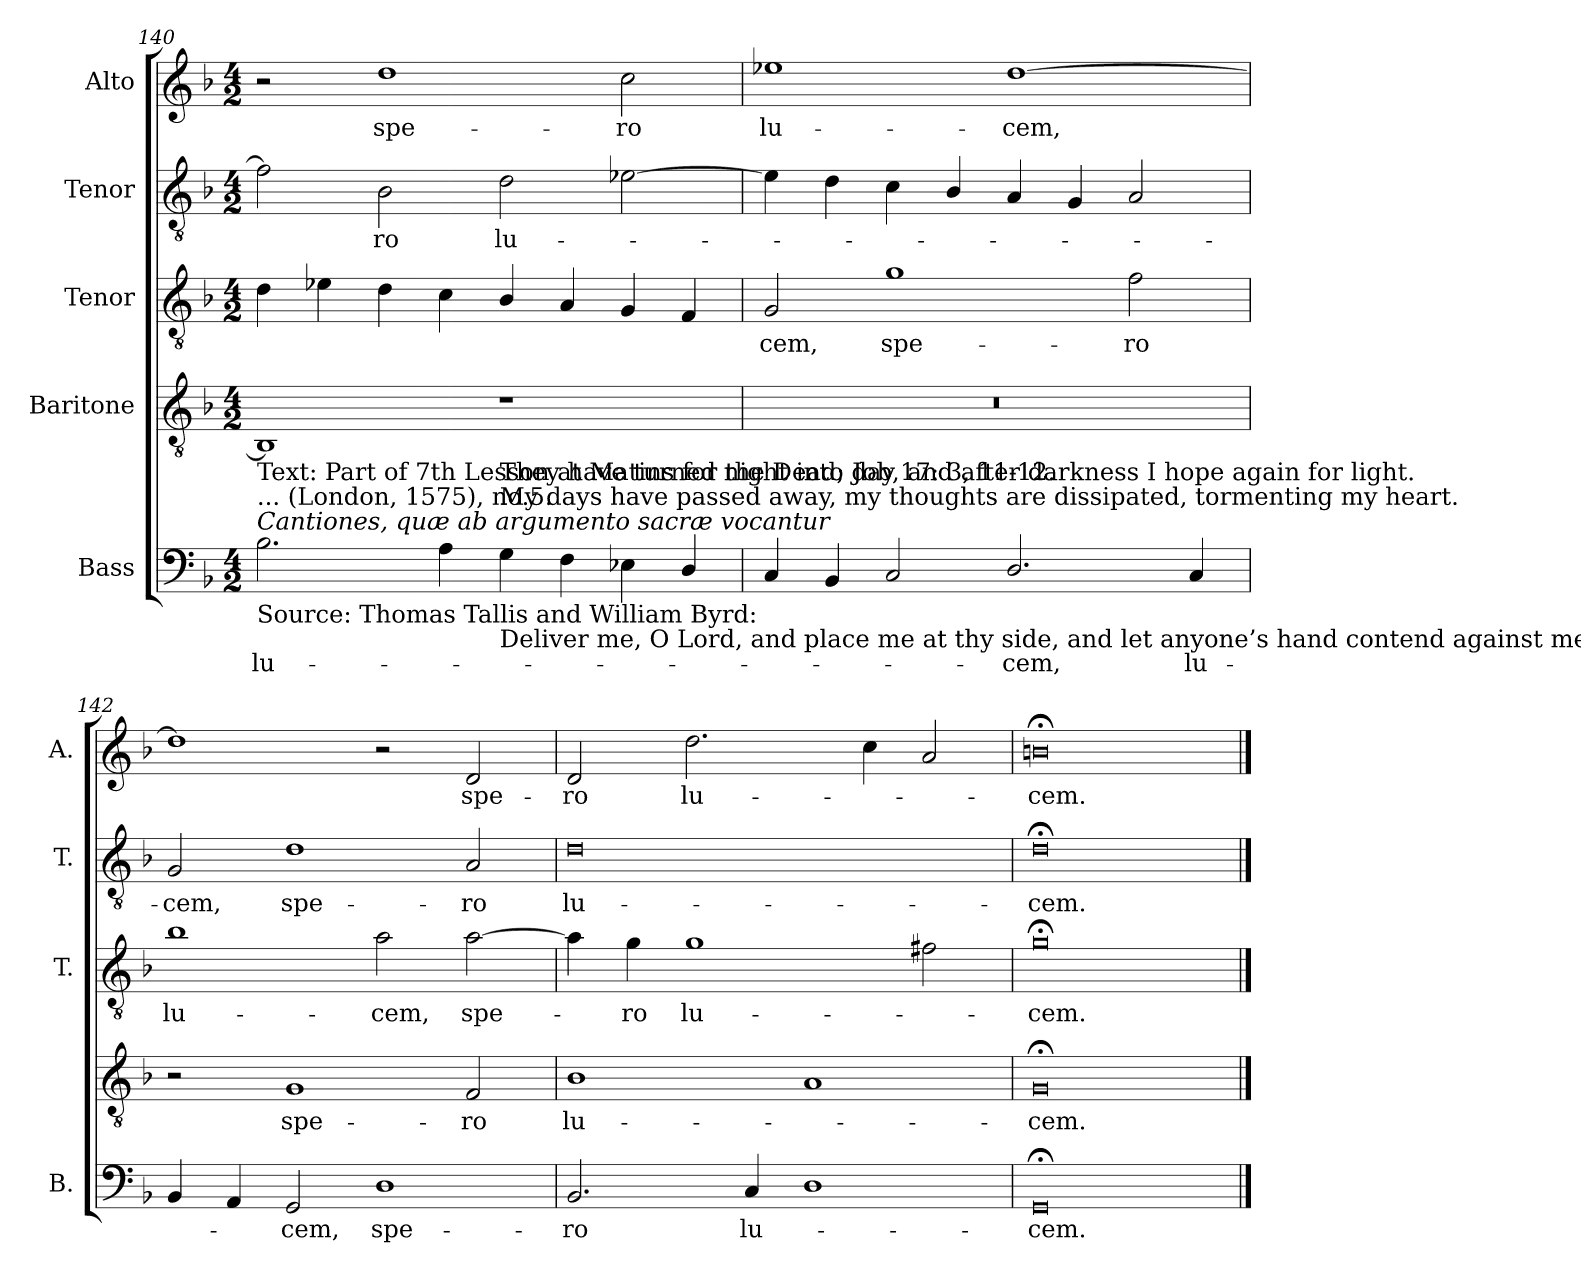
**kern	**text	**kern	**text	**kern	**text	**kern	**text	**kern	**text
*part5	*part5	*part4	*part4	*part3	*part3	*part2	*part2	*part1	*part1
*staff5	*staff5	*staff4	*staff4	*staff3	*staff3	*staff2	*staff2	*staff1	*staff1
*I"Bass	*	*I"Baritone	*	*I"Tenor	*	*I"Tenor	*	*I"Alto	*
*I'B.	*	*	*	*I'T.	*	*I'T.	*	*I'A.	*
!!LO:LB:g=z
*clefF4	*	*clefGv2	*	*clefGv2	*	*clefGv2	*	*clefG2	*
*	*	*ITrd7c12	*	*ITrd7c12	*	*ITrd7c12	*	*	*
*k[b-]	*	*k[b-]	*	*k[b-]	*	*k[b-]	*	*k[b-]	*
*F:	*	*F:	*	*F:	*	*F:	*	*F:	*
*M4/2	*	*M4/2	*	*M4/2	*	*M4/2	*	*M4/2	*
=140	=140	=140	=140	=140	=140	=140	=140	=140	=140
!LO:TX:b:t=Source&colon; Thomas Tallis and William Byrd&colon;	!	!	!	!	!	!	!	!	!
!LO:TX:i:t=Cantiones, quæ ab argumento sacræ vocantur	!	!	!	!	!	!	!	!	!
!LO:TX:t=... (London, 1575), no.5.	!	!	!	!	!	!	!	!	!
!LO:TX:t=Text&colon; Part of 7th Lesson at Matins for the Dead; Job 17&colon; 3, 11-12.	!	!	!	!	!	!	!	!	!
!	!LO:LY:b:color=#000000	!	!	!	!	!	!	!	!
2.B-i\	lu-	1BBB-i]	.	4Di\	.	2Fi\]	.	2r	.
.	.	.	.	4E-Xi\	.	.	.	.	.
!	!	!	!	!	!	!	!LO:LY:b:color=#000000	!	!
!	!	!	!	!	!	!	!	!	!LO:LY:b:color=#000000
.	.	.	.	4Di\	.	2BB-i\	-ro	1ddi	spe-
4Ai\	.	.	.	4Ci\	.	.	.	.	.
!LO:TX:b:t=Deliver me, O Lord, and place me at thy side, and let anyone’s hand contend against me.	!	!	!	!	!	!	!	!	!
!LO:TX:t=My days have passed away, my thoughts are dissipated, tormenting my heart.	!	!	!	!	!	!	!	!	!
!LO:TX:t=They have turned night into day, and after darkness I hope again for light.	!	!	!	!	!	!	!	!	!
!	!	!	!	!	!	!	!LO:LY:b:color=#000000	!	!
4Gi\	.	1r	.	4BB-i/	.	2Di\	lu-	.	.
4Fi\	.	.	.	4AAi/	.	.	.	.	.
!	!	!	!	!	!	!	!	!	!LO:LY:b:color=#000000
4E-Xi\	.	.	.	4GGi/	.	[2E-Xi\	.	2cci\	-ro
4Di/	.	.	.	4FFi/	.	.	.	.	.
=141	=141	=141	=141	=141	=141	=141	=141	=141	=141
!	!	!LO:N:vis=1	!	!	!	!	!	!	!
!	!	!	!	!	!LO:LY:b:color=#000000	!	!	!	!
!	!	!	!	!	!	!	!	!	!LO:LY:b:color=#000000
4Ci/	.	0r	.	2GGi/	-cem,	4E-i\]	.	1ee-Xi	lu-
4BB-i/	.	.	.	.	.	4Di\	.	.	.
!	!	!	!	!	!LO:LY:b:color=#000000	!	!	!	!
2Ci/	.	.	.	1Gi	spe-	4Ci\	.	.	.
.	.	.	.	.	.	4BB-i/	.	.	.
!	!LO:LY:b:color=#000000	!	!	!	!	!	!	!	!
!	!	!	!	!	!	!	!	!	!LO:LY:b:color=#000000
2.Di/	-cem,	.	.	.	.	4AAi/	.	[1ddi	-cem,
.	.	.	.	.	.	4GGi/	.	.	.
!	!	!	!	!	!LO:LY:b:color=#000000	!	!	!	!
.	.	.	.	2Fi\	-ro	2AAi/	.	.	.
!	!LO:LY:b:color=#000000	!	!	!	!	!	!	!	!
4Ci/	lu-	.	.	.	.	.	.	.	.
=142	=142	=142	=142	=142	=142	=142	=142	=142	=142
!	!	!	!	!	!LO:LY:b:color=#000000	!	!	!	!
!	!	!	!	!	!	!	!LO:LY:b:color=#000000	!	!
4BB-i/	.	2r	.	1B-i	lu-	2GGi/	-cem,	1ddi]	.
4AAi/	.	.	.	.	.	.	.	.	.
!	!LO:LY:b:color=#000000	!	!	!	!	!	!	!	!
!	!	!	!LO:LY:b:color=#000000	!	!	!	!	!	!
!	!	!	!	!	!	!	!LO:LY:b:color=#000000	!	!
2GGi/	-cem,	1GGi	spe-	.	.	1Di	spe-	.	.
!	!LO:LY:b:color=#000000	!	!	!	!	!	!	!	!
!	!	!	!	!	!LO:LY:b:color=#000000	!	!	!	!
1Di	spe-	.	.	2Ai\	-cem,	.	.	2r	.
!	!	!	!LO:LY:b:color=#000000	!	!	!	!	!	!
!	!	!	!	!	!LO:LY:b:color=#000000	!	!	!	!
!	!	!	!	!	!	!	!LO:LY:b:color=#000000	!	!
!	!	!	!	!	!	!	!	!	!LO:LY:b:color=#000000
.	.	2FFi/	-ro	[2Ai\	spe-	2AAi/	-ro	2di/	spe-
=143	=143	=143	=143	=143	=143	=143	=143	=143	=143
!	!LO:LY:b:color=#000000	!	!	!	!	!	!	!	!
!	!	!	!LO:LY:b:color=#000000	!	!	!	!	!	!
!	!	!	!	!	!	!	!LO:LY:b:color=#000000	!	!
!	!	!	!	!	!	!	!	!	!LO:LY:b:color=#000000
2.BB-i/	-ro	1BB-i	lu-	4Ai\]	.	0Di	lu-	2di/	-ro
!	!	!	!	!	!LO:LY:b:color=#000000	!	!	!	!
.	.	.	.	4Gi\	-ro	.	.	.	.
!	!	!	!	!	!LO:LY:b:color=#000000	!	!	!	!
!	!	!	!	!	!	!	!	!	!LO:LY:b:color=#000000
.	.	.	.	1Gi	lu-	.	.	2.ddi\	lu-
!	!LO:LY:b:color=#000000	!	!	!	!	!	!	!	!
4Ci/	lu-	.	.	.	.	.	.	.	.
1Di	.	1AAi	.	.	.	.	.	.	.
.	.	.	.	.	.	.	.	4cci\	.
.	.	.	.	2F#Xi\	.	.	.	2ai/	.
=144	=144	=144	=144	=144	=144	=144	=144	=144	=144
!	!LO:LY:b:color=#000000	!	!	!	!	!	!	!	!
!	!	!	!LO:LY:b:color=#000000	!	!	!	!	!	!
!	!	!	!	!	!LO:LY:b:color=#000000	!	!	!	!
!	!	!	!	!	!	!	!LO:LY:b:color=#000000	!	!
!	!	!	!	!	!	!	!	!	!LO:LY:b:color=#000000
0GG;i	-cem.	0GG;i	-cem.	0G;i	-cem.	0D;i	-cem.	0bn;i	-cem.
==	==	==	==	==	==	==	==	==	==
*-	*-	*-	*-	*-	*-	*-	*-	*-	*-
